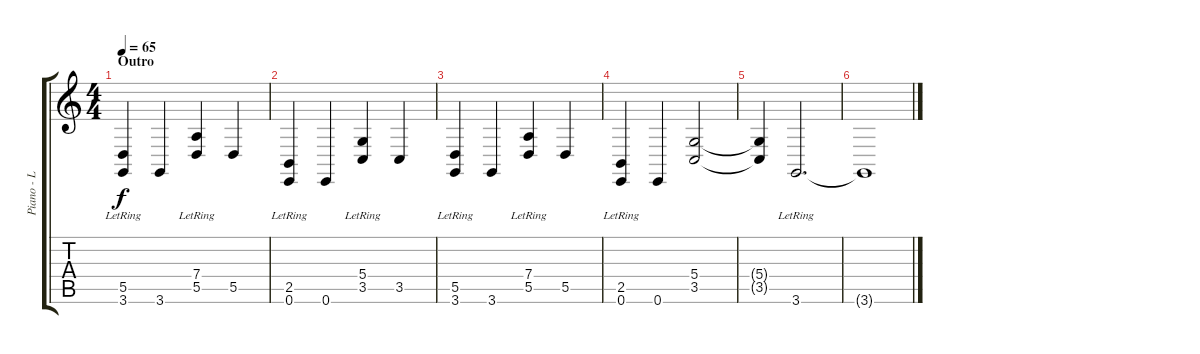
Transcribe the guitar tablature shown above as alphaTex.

\track ("Piano - L Hand" "Piano - L ") {instrument electricgrandpiano}
\staff {score tabs}
\tuning (E4 B3 G3 D3 A2 E2) {hide}
\ts (4 4)
\section ("" "Outro")
\tempo 65
\clef g2
\ks c
(5.5{lr} 3.6{lr}).4{dy f} 3.6.4 (7.4{lr} 5.5{lr}).4 5.5.4 |
(2.5{lr} 0.6{lr}).4 0.6.4 (5.4{lr} 3.5{lr}).4 3.5.4 |
(5.5{lr} 3.6{lr}).4 3.6.4 (7.4{lr} 5.5{lr}).4 5.5.4 |
(2.5{lr} 0.6{lr}).4 0.6.4 (5.4 3.5).2 |
(5.4{t} 3.5{t}).4 3.6{lr}.2{d} |
3.6{t}.1
